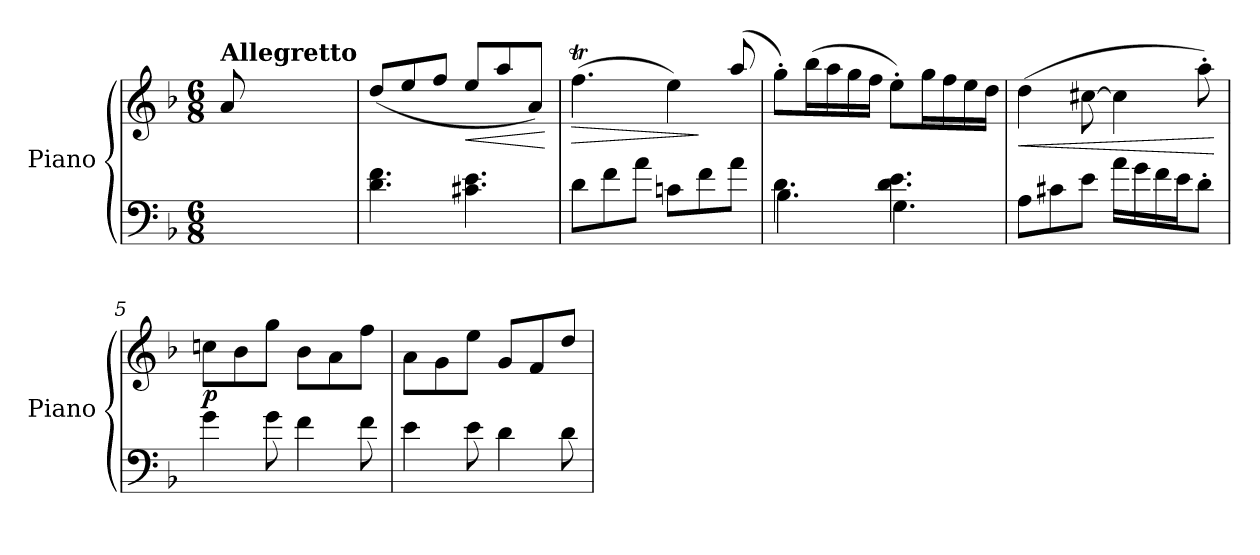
**kern	**kern	**dynam
*part1	*part1	*part1
*staff2	*staff1	*staff1/2
*I"Piano	*	*
*I'Piano	*	*
*clefF4	*clefG2	*
*k[b-]	*k[b-]	*
*M6/8	*M6/8	*
=	=	=
!	!LO:TX:a:B:t=Allegretto	!
2.ryy	8a/	.
.	2ryy	.
.	8ryy	.
=1	=1	=1
*^	*	*
4.d\ 4.f\	2.ryy	(8dd/L	.
.	.	8ee/	.
.	.	8ff/J	.
!	!	!	!LO:HP:b
4.c#X\ 4.e\	.	8ee/L	<
.	.	8aa/	.
.	.	8a/J)	.
*v	*v	*	*
.	.	[
=2	=2	=2
*^	*	*
!	!	!	!LO:HP:b
8d\L	2.ryy	(4.ffT\	>
8f\	.	.	.
8a\J	.	.	.
8cn\L	.	4ee\)	.
8f\	.	.	]
8a\J	.	(8aa/	.
=3	=3	=3	=3
4.d\	4.B-\	8gg'>\L)	.
.	.	(16bb-\L	.
.	.	16aa\	.
.	.	16gg\	.
.	.	16ff\JJ	.
4.d\ 4.e\	4.G\	8ee'\L)	.
.	.	16gg\L	.
.	.	16ff\	.
.	.	16ee\	.
.	.	16dd\JJ	.
*v	*v	*	*
=4	=4	=4
!	!	!LO:HP:b
8A\L	(4dd\	<
8c#X\	.	.
8e\J	[>8cc#X\	.
16a\LL	4cc#\]	.
16g\	.	.
16f\	.	.
16e\J	.	.
8d'\J	8aa'\)	.
.	.	[
!!LO:LB:g=z
=5	=5	=5
*^	*	*
!	!	!	!LO:DY:b
4g\	2.ryy	8ccn\L	p
.	.	8b-\	.
8g\	.	8gg\J	.
4f\	.	8b-\L	.
.	.	8a\	.
8f\	.	8ff\J	.
=6	=6	=6	=6
4e\	2.ryy	8a\L	.
.	.	8g\	.
8e\	.	8ee\J	.
4d\	.	8g/L	.
.	.	8f/	.
8d\	.	8dd/J	.
*v	*v	*	*
=	=	=
*-	*-	*-
